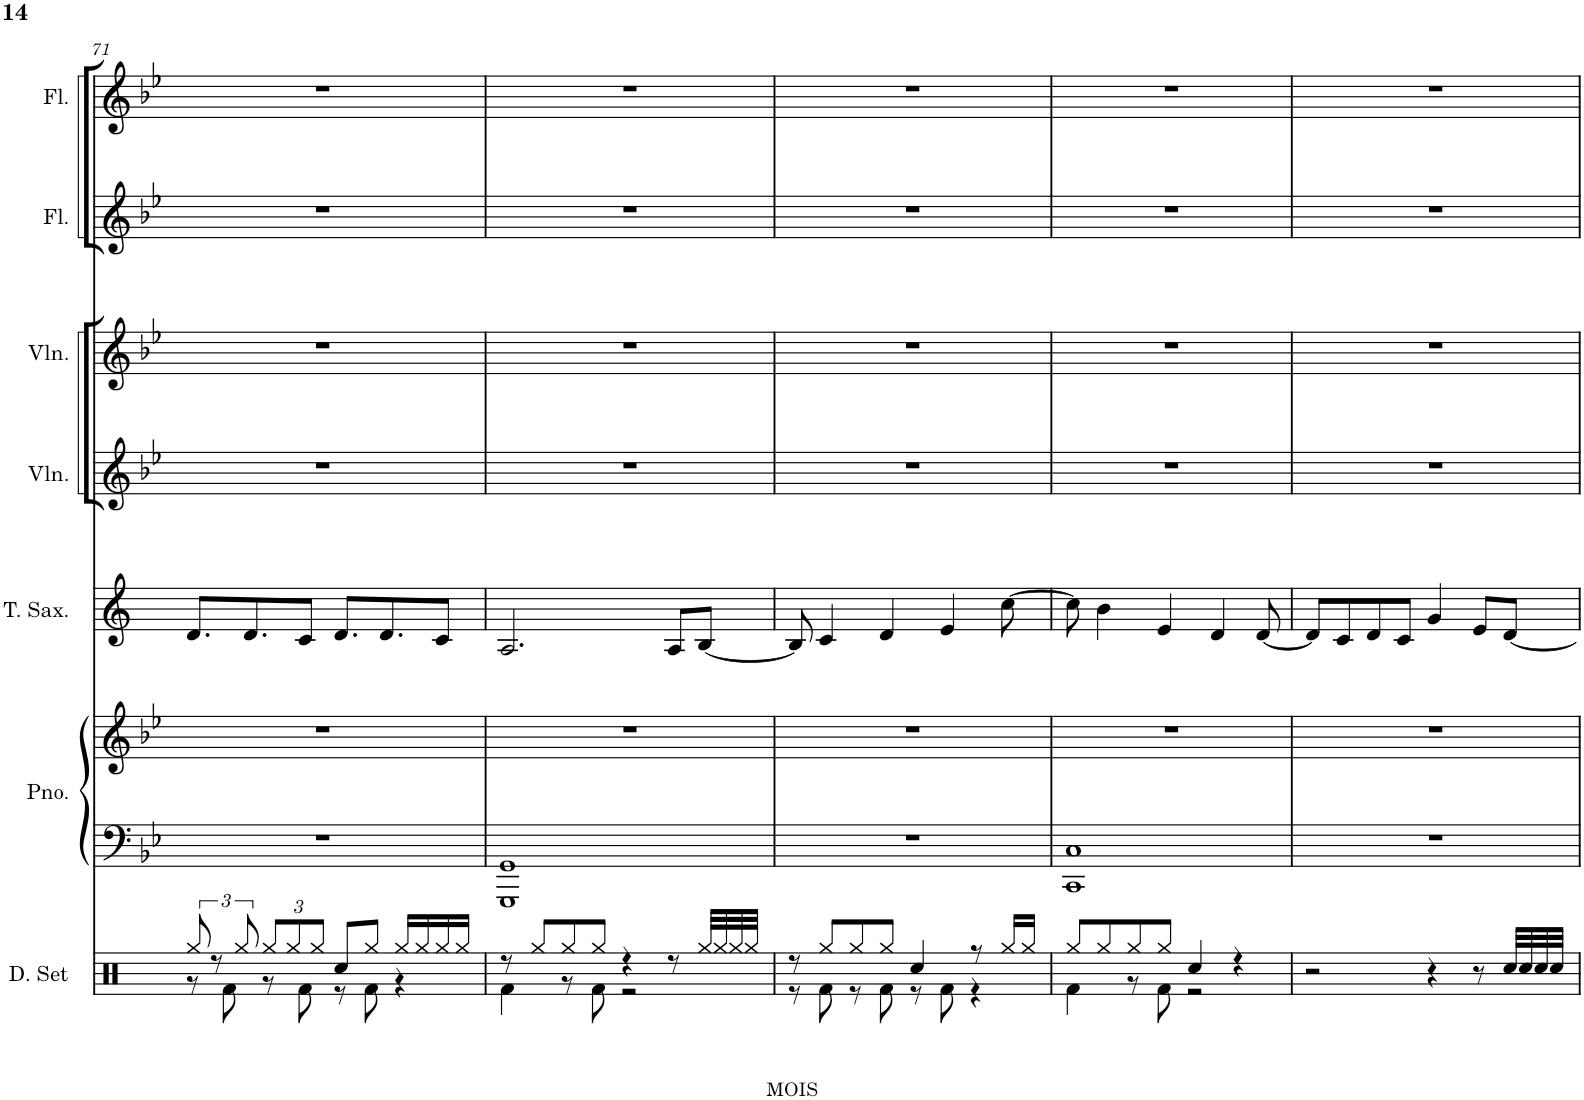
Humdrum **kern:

**kern	**kern	**kern	**kern	**kern	**kern	**kern	**kern
*part7	*part6	*part6	*part5	*part4	*part3	*part2	*part1
*staff8	*staff7	*staff6	*staff5	*staff4	*staff3	*staff2	*staff1
*I"Drumset	*I"Piano	*	*I"Tenor Saxophone	*I"Violin	*I"Violin	*I"Flute	*I"Flute
*I'D. Set	*I'Pno.	*	*I'T. Sax.	*I'Vln.	*I'Vln.	*I'Fl.	*I'Fl.
!!LO:PB:g=z
*clefX	*clefF4	*clefG2	*clefG2	*clefG2	*clefG2	*clefG2	*clefG2
*	*	*	*Trd8c14	*	*	*	*
*k[]	*k[b-e-]	*k[b-e-]	*k[]	*k[b-e-]	*k[b-e-]	*k[b-e-]	*k[b-e-]
*M4/4	*M4/4	*M4/4	*M4/4	*M4/4	*M4/4	*M4/4	*M4/4
=71	=71	=71	=71	=71	=71	=71	=71
*^	*	*	*	*	*	*	*
12Rgg/	8r	1r	1r	8.d/L	1r	1r	1r	1r
12r	.	.	.	.	.	.	.	.
.	8Rf\	.	.	.	.	.	.	.
12Rgg/	.	.	.	.	.	.	.	.
.	.	.	.	8.d/	.	.	.	.
*Xbrackettup	*	*	*	*	*	*	*	*
12Rgg/L	8r	.	.	.	.	.	.	.
12Rgg/	.	.	.	.	.	.	.	.
.	8Rf\	.	.	8c/J	.	.	.	.
12Rgg/J	.	.	.	.	.	.	.	.
8Rcc/L	8r	.	.	8.d/L	.	.	.	.
8Rgg/J	8Rf\	.	.	.	.	.	.	.
.	.	.	.	8.d/	.	.	.	.
16Rgg/LL	4r	.	.	.	.	.	.	.
16Rgg/	.	.	.	.	.	.	.	.
16Rgg/	.	.	.	8c/J	.	.	.	.
16Rgg/JJ	.	.	.	.	.	.	.	.
=72	=72	=72	=72	=72	=72	=72	=72	=72
8r	4Rf\	1GGG 1GG	1r	2.A/	1r	1r	1r	1r
8Rgg/L	.	.	.	.	.	.	.	.
8Rgg/	8r	.	.	.	.	.	.	.
8Rgg/J	8Rf\	.	.	.	.	.	.	.
4r	2r	.	.	.	.	.	.	.
8r	.	.	.	8A/L	.	.	.	.
32Rgg/LLL	.	.	.	[8B/J	.	.	.	.
32Rgg/	.	.	.	.	.	.	.	.
32Rgg/	.	.	.	.	.	.	.	.
32Rgg/JJJ	.	.	.	.	.	.	.	.
=73	=73	=73	=73	=73	=73	=73	=73	=73
8r	8r	1r	1r	8B/]	1r	1r	1r	1r
8Rgg/L	8Rf\	.	.	4c/	.	.	.	.
8Rgg/	8r	.	.	.	.	.	.	.
8Rgg/J	8Rf\	.	.	4d/	.	.	.	.
4Rcc/	8r	.	.	.	.	.	.	.
.	8Rf\	.	.	4e/	.	.	.	.
8r	4r	.	.	.	.	.	.	.
16Rgg/LL	.	.	.	[8cc\	.	.	.	.
16Rgg/JJ	.	.	.	.	.	.	.	.
=74	=74	=74	=74	=74	=74	=74	=74	=74
8Rgg/L	4Rf\	1CC 1C	1r	8cc\]	1r	1r	1r	1r
8Rgg/	.	.	.	4b\	.	.	.	.
8Rgg/	8r	.	.	.	.	.	.	.
8Rgg/J	8Rf\	.	.	4e/	.	.	.	.
4Rcc/	2r	.	.	.	.	.	.	.
.	.	.	.	4d/	.	.	.	.
4r	.	.	.	.	.	.	.	.
.	.	.	.	[8d/	.	.	.	.
*v	*v	*	*	*	*	*	*	*
=75	=75	=75	=75	=75	=75	=75	=75
2r	1r	1r	8d/L]	1r	1r	1r	1r
.	.	.	8c/	.	.	.	.
.	.	.	8d/	.	.	.	.
.	.	.	8c/J	.	.	.	.
4r	.	.	4g/	.	.	.	.
8r	.	.	8e/L	.	.	.	.
32Rcc/LLL	.	.	[8d/J	.	.	.	.
32Rcc/	.	.	.	.	.	.	.
32Rcc/	.	.	.	.	.	.	.
32Rcc/JJJ	.	.	.	.	.	.	.
=	=	=	=	=	=	=	=
*-	*-	*-	*-	*-	*-	*-	*-
